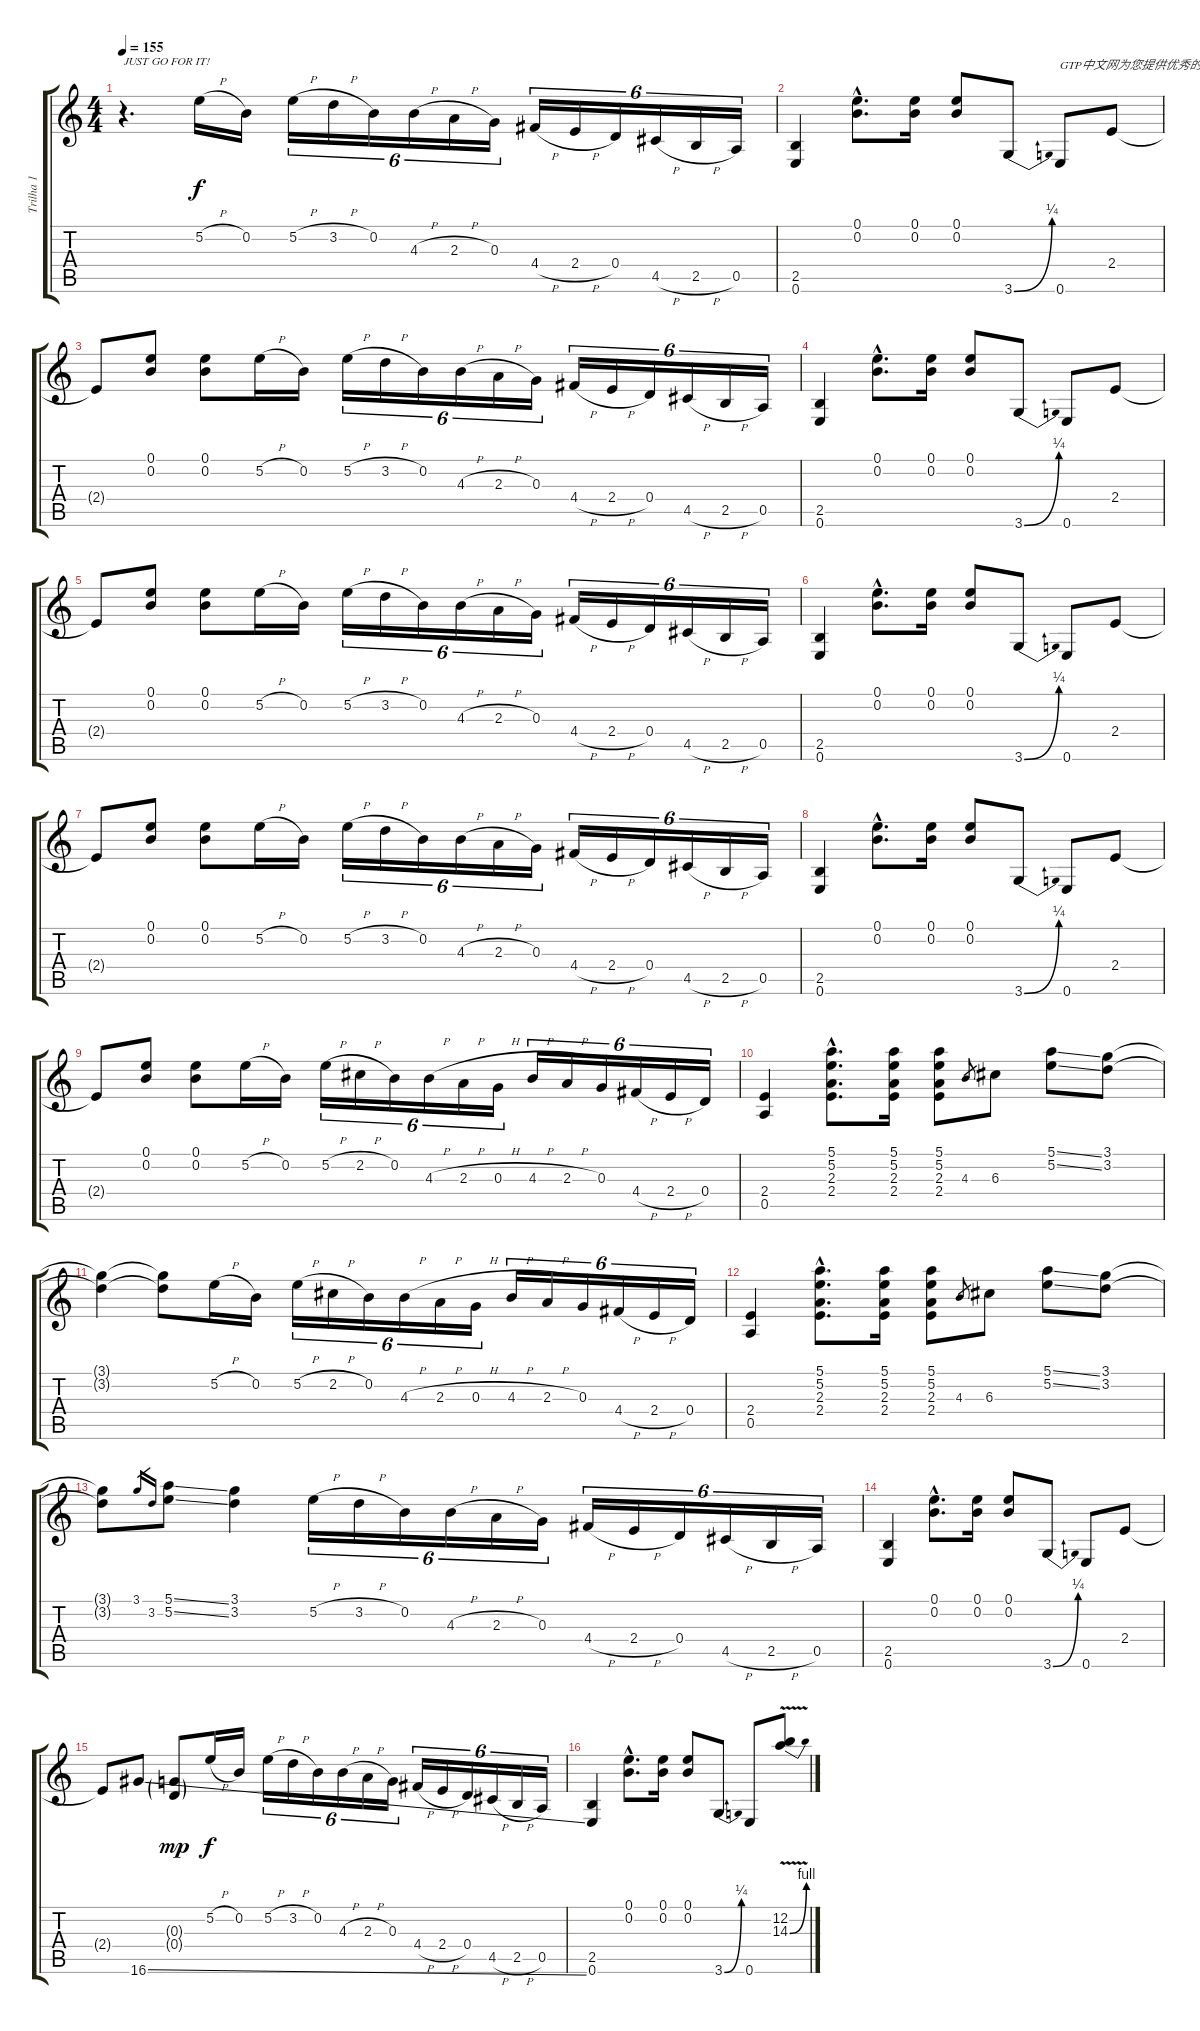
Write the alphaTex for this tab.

\track ("Trilha 1" "Trilha 1") {instrument distortionguitar}
\staff {score tabs}
\tuning (E4 B3 G3 D3 A2 E2) {hide}
\ts (4 4)
\tempo 155
\clef g2
\ks c
r.4{d txt "JUST GO FOR IT!" dy f instrument distortionguitar} 5.2{h}.16 0.2.16 5.2{h}.16{tu (6 4)} 3.2{h}.16{tu (6 4)} 0.2.16{tu (6 4)} 4.3{h}.16{tu (6 4)} 2.3{h}.16{tu (6 4)} 0.3.16{tu (6 4)} 4.4{h}.16{tu (6 4)} 2.4{h}.16{tu (6 4)} 0.4.16{tu (6 4)} 4.5{h}.16{tu (6 4)} 2.5{h}.16{tu (6 4)} 0.5.16{tu (6 4)} |
(2.5 0.6).4 (0.1{hac} 0.2{hac}).8{d} (0.1 0.2).16 (0.1 0.2).8 3.6{be (bend 0 0 60 1)}.8 0.6.8{txt "GTP中文网为您提供优秀的谱子"} 2.4.8 |
2.4{t}.8 (0.1 0.2).8 (0.1 0.2).8 5.2{h}.16 0.2.16 5.2{h}.16{tu (6 4)} 3.2{h}.16{tu (6 4)} 0.2.16{tu (6 4)} 4.3{h}.16{tu (6 4)} 2.3{h}.16{tu (6 4)} 0.3.16{tu (6 4)} 4.4{h}.16{tu (6 4)} 2.4{h}.16{tu (6 4)} 0.4.16{tu (6 4)} 4.5{h}.16{tu (6 4)} 2.5{h}.16{tu (6 4)} 0.5.16{tu (6 4)} |
(2.5 0.6).4 (0.1{hac} 0.2{hac}).8{d} (0.1 0.2).16 (0.1 0.2).8 3.6{be (bend 0 0 60 1)}.8 0.6.8 2.4.8 |
2.4{t}.8 (0.1 0.2).8 (0.1 0.2).8 5.2{h}.16 0.2.16 5.2{h}.16{tu (6 4)} 3.2{h}.16{tu (6 4)} 0.2.16{tu (6 4)} 4.3{h}.16{tu (6 4)} 2.3{h}.16{tu (6 4)} 0.3.16{tu (6 4)} 4.4{h}.16{tu (6 4)} 2.4{h}.16{tu (6 4)} 0.4.16{tu (6 4)} 4.5{h}.16{tu (6 4)} 2.5{h}.16{tu (6 4)} 0.5.16{tu (6 4)} |
(2.5 0.6).4 (0.1{hac} 0.2{hac}).8{d} (0.1 0.2).16 (0.1 0.2).8 3.6{be (bend 0 0 60 1)}.8 0.6.8 2.4.8 |
2.4{t}.8 (0.1 0.2).8 (0.1 0.2).8 5.2{h}.16 0.2.16 5.2{h}.16{tu (6 4)} 3.2{h}.16{tu (6 4)} 0.2.16{tu (6 4)} 4.3{h}.16{tu (6 4)} 2.3{h}.16{tu (6 4)} 0.3.16{tu (6 4)} 4.4{h}.16{tu (6 4)} 2.4{h}.16{tu (6 4)} 0.4.16{tu (6 4)} 4.5{h}.16{tu (6 4)} 2.5{h}.16{tu (6 4)} 0.5.16{tu (6 4)} |
(2.5 0.6).4 (0.1{hac} 0.2{hac}).8{d} (0.1 0.2).16 (0.1 0.2).8 3.6{be (bend 0 0 60 1)}.8 0.6.8 2.4.8 |
2.4{t}.8 (0.1 0.2).8 (0.1 0.2).8 5.2{h}.16 0.2.16 5.2{h}.16{tu (6 4)} 2.2{h}.16{tu (6 4)} 0.2.16{tu (6 4)} 4.3{h}.16{tu (6 4)} 2.3{h}.16{tu (6 4)} 0.3{h}.16{tu (6 4)} 4.3{h}.16{tu (6 4)} 2.3{h}.16{tu (6 4)} 0.3.16{tu (6 4)} 4.4{h}.16{tu (6 4)} 2.4{h}.16{tu (6 4)} 0.4.16{tu (6 4)} |
(2.4 0.5).4 (5.1{hac} 5.2{hac} 2.3{hac} 2.4{hac}).8{d} (5.1 5.2 2.3 2.4).16 (5.1 5.2 2.3 2.4).8 4.3.8{gr} 6.3.8 (5.1{ss} 5.2{ss}).8 (3.1 3.2).8 |
(3.1{t} 3.2{t}).4 (3.1{t} 3.2{t}).8 5.2{h}.16 0.2.16 5.2{h}.16{tu (6 4)} 2.2{h}.16{tu (6 4)} 0.2.16{tu (6 4)} 4.3{h}.16{tu (6 4)} 2.3{h}.16{tu (6 4)} 0.3{h}.16{tu (6 4)} 4.3{h}.16{tu (6 4)} 2.3{h}.16{tu (6 4)} 0.3.16{tu (6 4)} 4.4{h}.16{tu (6 4)} 2.4{h}.16{tu (6 4)} 0.4.16{tu (6 4)} |
(2.4 0.5).4 (5.1{hac} 5.2{hac} 2.3{hac} 2.4{hac}).8{d} (5.1 5.2 2.3 2.4).16 (5.1 5.2 2.3 2.4).8 4.3.8{gr} 6.3.8 (5.1{ss} 5.2{ss}).8 (3.1 3.2).8 |
(3.1{t} 3.2{t}).8 3.1.16{gr} 3.2.16{gr} (5.1{ss} 5.2{ss}).8 (3.1 3.2).4 5.2{h}.16{tu (6 4)} 3.2{h}.16{tu (6 4)} 0.2.16{tu (6 4)} 4.3{h}.16{tu (6 4)} 2.3{h}.16{tu (6 4)} 0.3.16{tu (6 4)} 4.4{h}.16{tu (6 4)} 2.4{h}.16{tu (6 4)} 0.4.16{tu (6 4)} 4.5{h}.16{tu (6 4)} 2.5{h}.16{tu (6 4)} 0.5.16{tu (6 4)} |
(2.5 0.6).4 (0.1{hac} 0.2{hac}).8{d} (0.1 0.2).16 (0.1 0.2).8 3.6{be (bend 0 0 60 1)}.8 0.6.8 2.4.8 |
2.4{t}.8 16.6{ss}.8 (0.3{g} 0.4{g}).8{dy mp} 5.2{h}.16{dy f} 0.2.16 5.2{h}.16{tu (6 4)} 3.2{h}.16{tu (6 4)} 0.2.16{tu (6 4)} 4.3{h}.16{tu (6 4)} 2.3{h}.16{tu (6 4)} 0.3.16{tu (6 4)} 4.4{h}.16{tu (6 4)} 2.4{h}.16{tu (6 4)} 0.4.16{tu (6 4)} 4.5{h}.16{tu (6 4)} 2.5{h}.16{tu (6 4)} 0.5.16{tu (6 4)} |
(2.5 0.6).4 (0.1{hac} 0.2{hac}).8{d} (0.1 0.2).16 (0.1 0.2).8 3.6{be (bend 0 0 60 1)}.8 0.6.8 (12.2{v} 14.3{be (bend 0 0 60 4) v}).8
